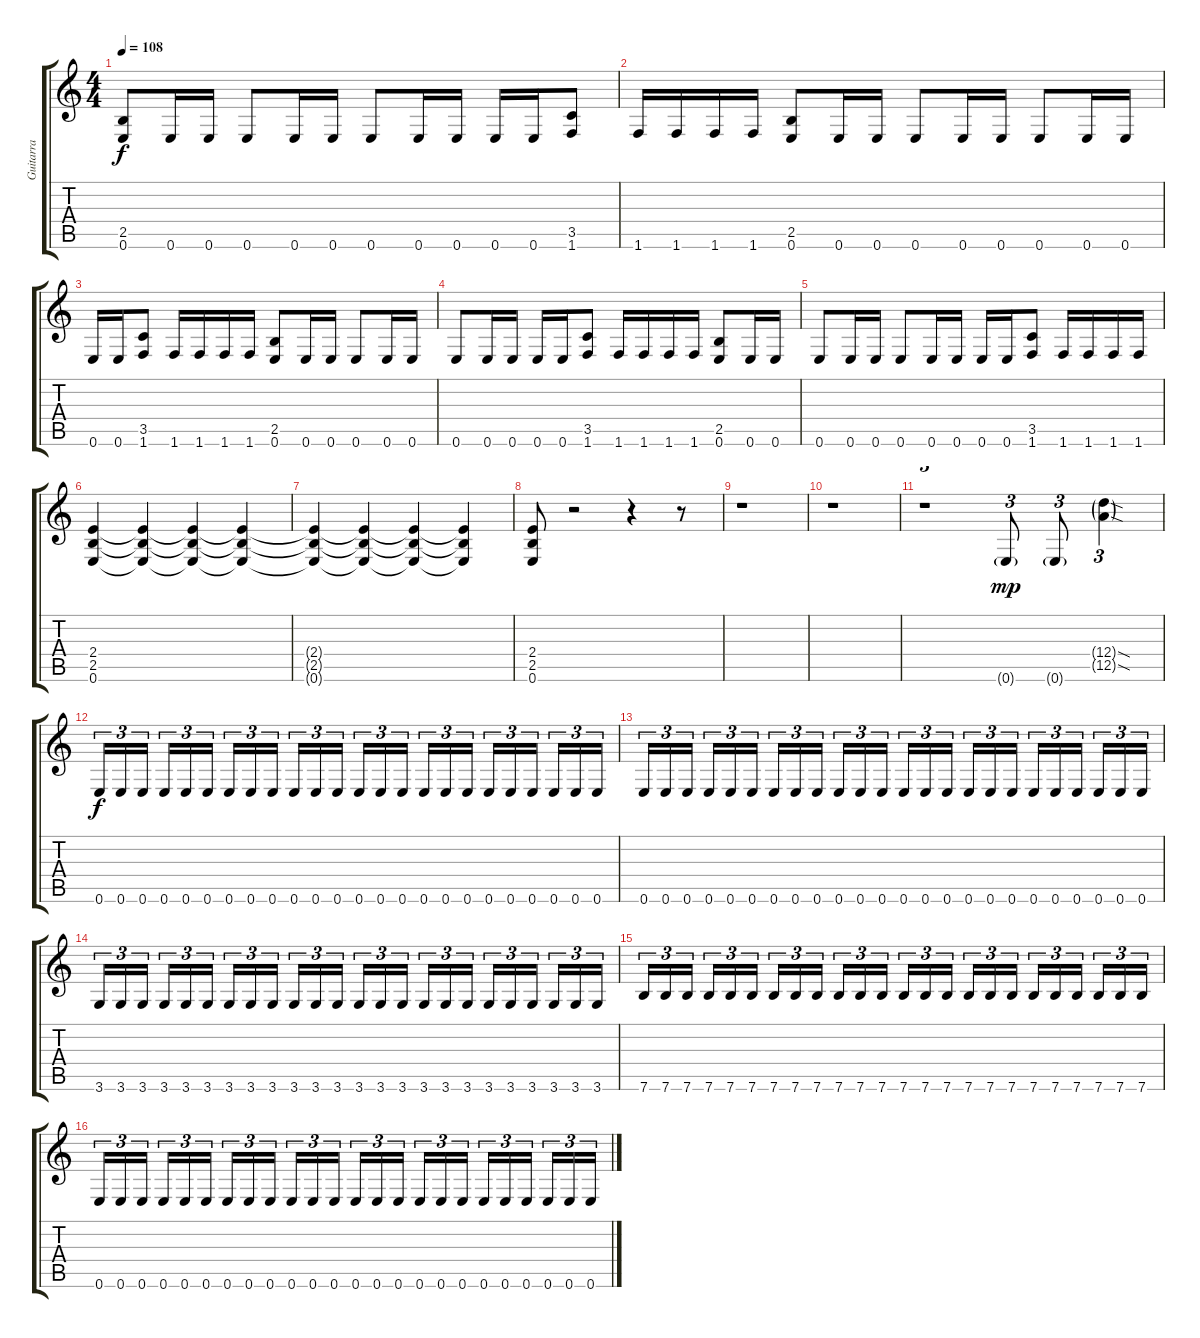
\track ("Guitarra" "Guitarra") {instrument distortionguitar}
\staff {score tabs}
\tuning (E4 B3 G3 D3 A2 E2) {hide}
\ts (4 4)
\tempo 108
\clef g2
\ks c
(2.5 0.6).8{dy f} 0.6.16 0.6.16 0.6.8 0.6.16 0.6.16 0.6.8 0.6.16 0.6.16 0.6.16 0.6.16 (3.5 1.6).8 |
1.6.16 1.6.16 1.6.16 1.6.16 (2.5 0.6).8 0.6.16 0.6.16 0.6.8 0.6.16 0.6.16 0.6.8 0.6.16 0.6.16 |
0.6.16 0.6.16 (3.5 1.6).8 1.6.16 1.6.16 1.6.16 1.6.16 (2.5 0.6).8 0.6.16 0.6.16 0.6.8 0.6.16 0.6.16 |
0.6.8 0.6.16 0.6.16 0.6.16 0.6.16 (3.5 1.6).8 1.6.16 1.6.16 1.6.16 1.6.16 (2.5 0.6).8 0.6.16 0.6.16 |
0.6.8 0.6.16 0.6.16 0.6.8 0.6.16 0.6.16 0.6.16 0.6.16 (3.5 1.6).8 1.6.16 1.6.16 1.6.16 1.6.16 |
(2.4 2.5 0.6).4 (2.4{t} 2.5{t} 0.6{t}).4 (2.4{t} 2.5{t} 0.6{t}).4 (2.4{t} 2.5{t} 0.6{t}).4 |
(2.4{t} 2.5{t} 0.6{t}).4 (2.4{t} 2.5{t} 0.6{t}).4 (2.4{t} 2.5{t} 0.6{t}).4 (2.4{t} 2.5{t} 0.6{t}).4 |
(2.4 2.5 0.6).8 r.2 r.4 r.8 |
r.1 |
r.1 |
r.1{tu (3 2)} 0.6{g}.8{tu (3 2) dy mp} 0.6{g}.8{tu (3 2)} (12.4{sod g} 12.5{sod g}).4{tu (3 2)} |
0.6.16{tu (3 2) dy f} 0.6.16{tu (3 2)} 0.6.16{tu (3 2)} 0.6.16{tu (3 2)} 0.6.16{tu (3 2)} 0.6.16{tu (3 2)} 0.6.16{tu (3 2)} 0.6.16{tu (3 2)} 0.6.16{tu (3 2)} 0.6.16{tu (3 2)} 0.6.16{tu (3 2)} 0.6.16{tu (3 2)} 0.6.16{tu (3 2)} 0.6.16{tu (3 2)} 0.6.16{tu (3 2)} 0.6.16{tu (3 2)} 0.6.16{tu (3 2)} 0.6.16{tu (3 2)} 0.6.16{tu (3 2)} 0.6.16{tu (3 2)} 0.6.16{tu (3 2)} 0.6.16{tu (3 2)} 0.6.16{tu (3 2)} 0.6.16{tu (3 2)} |
0.6.16{tu (3 2)} 0.6.16{tu (3 2)} 0.6.16{tu (3 2)} 0.6.16{tu (3 2)} 0.6.16{tu (3 2)} 0.6.16{tu (3 2)} 0.6.16{tu (3 2)} 0.6.16{tu (3 2)} 0.6.16{tu (3 2)} 0.6.16{tu (3 2)} 0.6.16{tu (3 2)} 0.6.16{tu (3 2)} 0.6.16{tu (3 2)} 0.6.16{tu (3 2)} 0.6.16{tu (3 2)} 0.6.16{tu (3 2)} 0.6.16{tu (3 2)} 0.6.16{tu (3 2)} 0.6.16{tu (3 2)} 0.6.16{tu (3 2)} 0.6.16{tu (3 2)} 0.6.16{tu (3 2)} 0.6.16{tu (3 2)} 0.6.16{tu (3 2)} |
3.6.16{tu (3 2)} 3.6.16{tu (3 2)} 3.6.16{tu (3 2)} 3.6.16{tu (3 2)} 3.6.16{tu (3 2)} 3.6.16{tu (3 2)} 3.6.16{tu (3 2)} 3.6.16{tu (3 2)} 3.6.16{tu (3 2)} 3.6.16{tu (3 2)} 3.6.16{tu (3 2)} 3.6.16{tu (3 2)} 3.6.16{tu (3 2)} 3.6.16{tu (3 2)} 3.6.16{tu (3 2)} 3.6.16{tu (3 2)} 3.6.16{tu (3 2)} 3.6.16{tu (3 2)} 3.6.16{tu (3 2)} 3.6.16{tu (3 2)} 3.6.16{tu (3 2)} 3.6.16{tu (3 2)} 3.6.16{tu (3 2)} 3.6.16{tu (3 2)} |
7.6.16{tu (3 2)} 7.6.16{tu (3 2)} 7.6.16{tu (3 2)} 7.6.16{tu (3 2)} 7.6.16{tu (3 2)} 7.6.16{tu (3 2)} 7.6.16{tu (3 2)} 7.6.16{tu (3 2)} 7.6.16{tu (3 2)} 7.6.16{tu (3 2)} 7.6.16{tu (3 2)} 7.6.16{tu (3 2)} 7.6.16{tu (3 2)} 7.6.16{tu (3 2)} 7.6.16{tu (3 2)} 7.6.16{tu (3 2)} 7.6.16{tu (3 2)} 7.6.16{tu (3 2)} 7.6.16{tu (3 2)} 7.6.16{tu (3 2)} 7.6.16{tu (3 2)} 7.6.16{tu (3 2)} 7.6.16{tu (3 2)} 7.6.16{tu (3 2)} |
0.6.16{tu (3 2)} 0.6.16{tu (3 2)} 0.6.16{tu (3 2)} 0.6.16{tu (3 2)} 0.6.16{tu (3 2)} 0.6.16{tu (3 2)} 0.6.16{tu (3 2)} 0.6.16{tu (3 2)} 0.6.16{tu (3 2)} 0.6.16{tu (3 2)} 0.6.16{tu (3 2)} 0.6.16{tu (3 2)} 0.6.16{tu (3 2)} 0.6.16{tu (3 2)} 0.6.16{tu (3 2)} 0.6.16{tu (3 2)} 0.6.16{tu (3 2)} 0.6.16{tu (3 2)} 0.6.16{tu (3 2)} 0.6.16{tu (3 2)} 0.6.16{tu (3 2)} 0.6.16{tu (3 2)} 0.6.16{tu (3 2)} 0.6.16{tu (3 2)}
